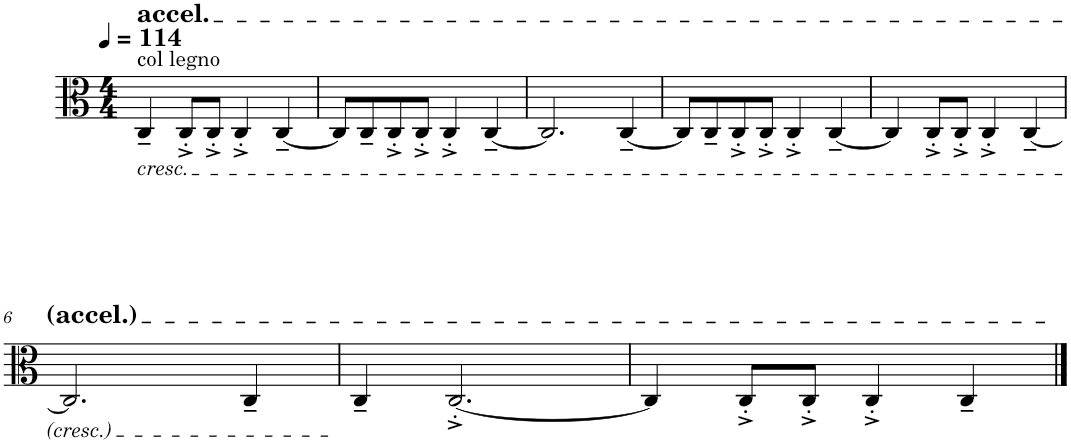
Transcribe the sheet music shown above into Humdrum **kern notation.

**kern
*part1
*staff1
*I"Viola
*I'Vla.
*clefC3
*k[]
*M4/4
*MM114
=1
!LO:TX:a:t=col legno
!LO:TX:b:i:t=cresc.
!LO:TX:a:t=accel.
4C~/
8C'^/L
8C'^/J
4C'^/
[4C~/
=2
8C/L]
8C~/
8C'^/
8C'^/J
4C'^/
[4C~/
=3
2.C/]
[4C~/
=4
8C/L]
8C~/
8C'^/
8C'^/J
4C'^/
[4C~/
=5
4C/]
8C'^/L
8C'^/J
4C'^/
[4C~/
!!LO:LB:g=z
=6
2.C/]
4C~/
=7
4C~/
[2.C'^/
=8
4C/]
8C'^/L
8C'^/J
4C'^/
4C~/
==
*-
